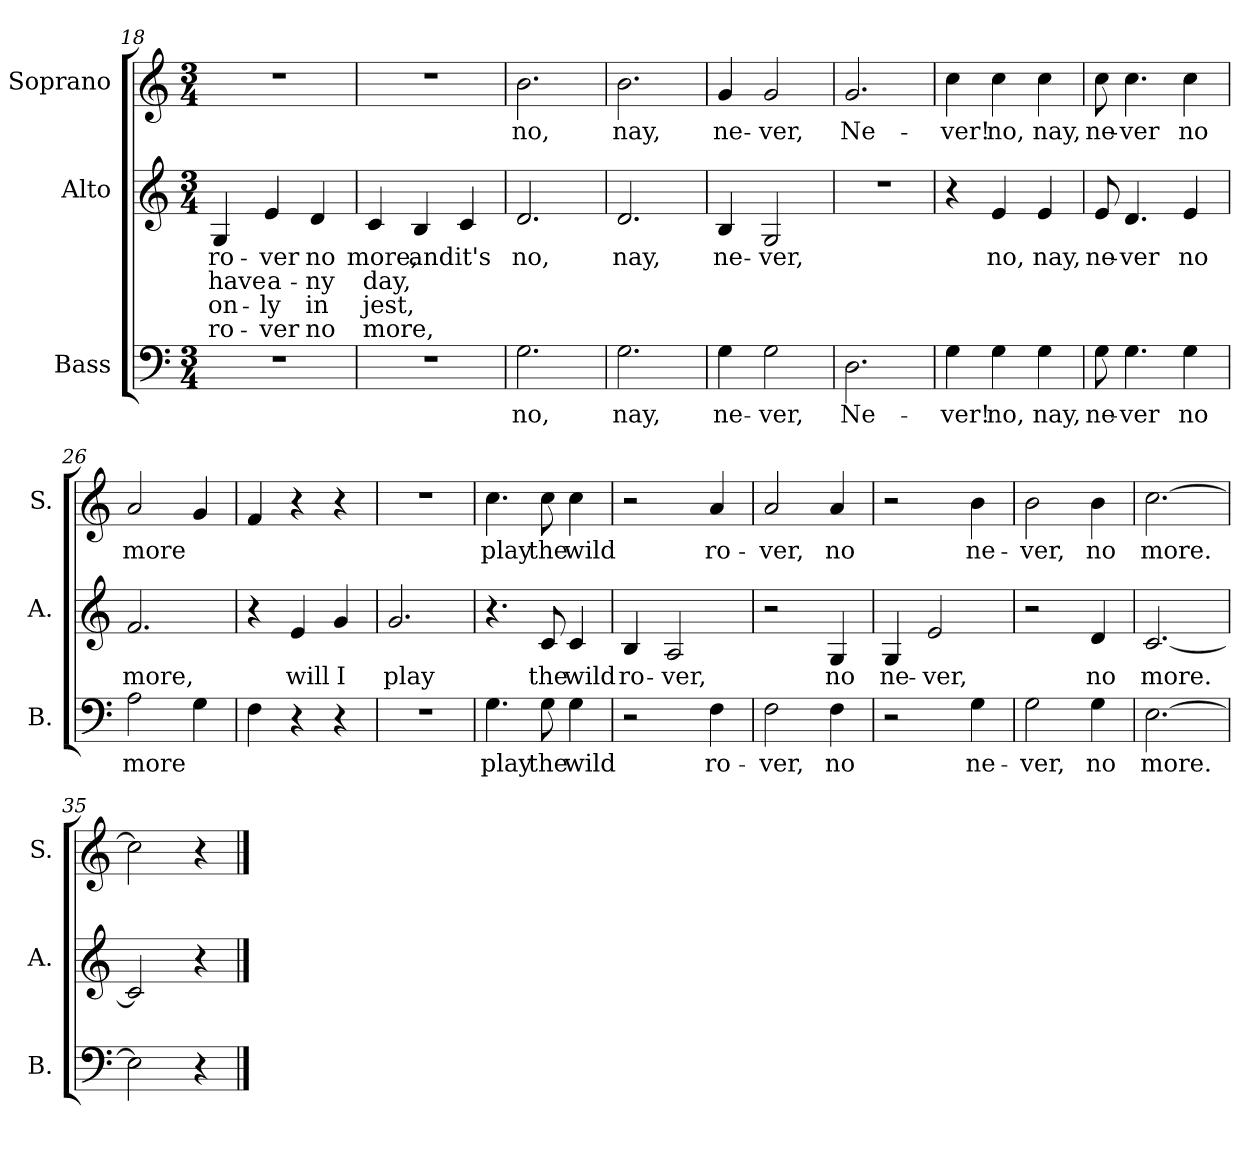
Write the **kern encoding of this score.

**kern	**text	**kern	**text	**text	**text	**text	**kern	**text
*part3	*part3	*part2	*part2	*part2	*part2	*part2	*part1	*part1
*staff3	*staff3	*staff2	*staff2	*staff2	*staff2	*staff2	*staff1	*staff1
*I"Bass	*	*I"Alto	*	*	*	*	*I"Soprano	*
*I'B.	*	*I'A.	*	*	*	*	*I'S.	*
*clefF4	*	*clefG2	*	*	*	*	*clefG2	*
*k[]	*	*k[]	*	*	*	*	*k[]	*
*M3/4	*	*M3/4	*	*	*	*	*M3/4	*
=18	=18	=18	=18	=18	=18	=18	=18	=18
!	!	!	!LO:LY:b	!LO:LY:b	!LO:LY:b	!LO:LY:b	!	!
2.r	.	4G/	ro-	have	on-	ro-	2.r	.
!	!	!	!LO:LY:b	!LO:LY:b	!LO:LY:b	!LO:LY:b	!	!
.	.	4e/	-ver	a-	-ly	-ver	.	.
!	!	!	!LO:LY:b	!LO:LY:b	!LO:LY:b	!LO:LY:b	!	!
.	.	4d/	no	-ny	in	no	.	.
=19	=19	=19	=19	=19	=19	=19	=19	=19
!	!	!	!LO:LY:b	!LO:LY:b	!LO:LY:b	!LO:LY:b	!	!
2.r	.	4c/	more,	day,	jest,	more,	2.r	.
!	!	!	!LO:LY:b	!	!	!	!	!
.	.	4B/	and	.	.	.	.	.
!	!	!	!LO:LY:b	!	!	!	!	!
.	.	4c/	it's	.	.	.	.	.
!!LO:PB:g=z
=20	=20	=20	=20	=20	=20	=20	=20	=20
!	!LO:LY:b	!	!LO:LY:b	!	!	!	!	!LO:LY:b
2.G\	no,	2.d/	no,	.	.	.	2.b\	no,
=21	=21	=21	=21	=21	=21	=21	=21	=21
!	!LO:LY:b	!	!LO:LY:b	!	!	!	!	!LO:LY:b
2.G\	nay,	2.d/	nay,	.	.	.	2.b\	nay,
=22	=22	=22	=22	=22	=22	=22	=22	=22
!	!LO:LY:b	!	!LO:LY:b	!	!	!	!	!LO:LY:b
4G\	ne-	4B/	ne-	.	.	.	4g/	ne-
!	!LO:LY:b	!	!LO:LY:b	!	!	!	!	!LO:LY:b
2G\	-ver,	2G/	-ver,	.	.	.	2g/	-ver,
=23	=23	=23	=23	=23	=23	=23	=23	=23
!	!LO:LY:b	!	!	!	!	!	!	!LO:LY:b
2.D\	Ne-	2.r	.	.	.	.	2.g/	Ne-
=24	=24	=24	=24	=24	=24	=24	=24	=24
!	!LO:LY:b	!	!	!	!	!	!	!LO:LY:b
4G\	-ver!	4r	.	.	.	.	4cc\	-ver!
!	!LO:LY:b	!	!LO:LY:b	!	!	!	!	!LO:LY:b
4G\	no,	4e/	no,	.	.	.	4cc\	no,
!	!LO:LY:b	!	!LO:LY:b	!	!	!	!	!LO:LY:b
4G\	nay,	4e/	nay,	.	.	.	4cc\	nay,
=25	=25	=25	=25	=25	=25	=25	=25	=25
!	!LO:LY:b	!	!LO:LY:b	!	!	!	!	!LO:LY:b
8G\	ne-	8e/	ne-	.	.	.	8cc\	ne-
!	!LO:LY:b	!	!LO:LY:b	!	!	!	!	!LO:LY:b
4.G\	-ver	4.d/	-ver	.	.	.	4.cc\	-ver
!	!LO:LY:b	!	!LO:LY:b	!	!	!	!	!LO:LY:b
4G\	no	4e/	no	.	.	.	4cc\	no
=26	=26	=26	=26	=26	=26	=26	=26	=26
!	!LO:LY:b	!	!LO:LY:b	!	!	!	!	!LO:LY:b
2A\	more	2.f/	more,	.	.	.	2a/	more
4G\	.	.	.	.	.	.	4g/	.
=27	=27	=27	=27	=27	=27	=27	=27	=27
4F\	.	4r	.	.	.	.	4f/	.
!	!	!	!LO:LY:b	!	!	!	!	!
4r	.	4e/	will	.	.	.	4r	.
!	!	!	!LO:LY:b	!	!	!	!	!
4r	.	4g/	I	.	.	.	4r	.
=28	=28	=28	=28	=28	=28	=28	=28	=28
!	!	!	!LO:LY:b	!	!	!	!	!
2.r	.	2.g/	play	.	.	.	2.r	.
=29	=29	=29	=29	=29	=29	=29	=29	=29
!	!LO:LY:b	!	!	!	!	!	!	!LO:LY:b
4.G\	play	4.r	.	.	.	.	4.cc\	play
!	!LO:LY:b	!	!LO:LY:b	!	!	!	!	!LO:LY:b
8G\	the	8c/	the	.	.	.	8cc\	the
!	!LO:LY:b	!	!LO:LY:b	!	!	!	!	!LO:LY:b
4G\	wild	4c/	wild	.	.	.	4cc\	wild
=30	=30	=30	=30	=30	=30	=30	=30	=30
!	!	!	!LO:LY:b	!	!	!	!	!
2r	.	4B/	ro-	.	.	.	2r	.
!	!	!	!LO:LY:b	!	!	!	!	!
.	.	2A/	-ver,	.	.	.	.	.
!	!LO:LY:b	!	!	!	!	!	!	!LO:LY:b
4F\	ro-	.	.	.	.	.	4a/	ro-
!!LO:LB:g=z
=31	=31	=31	=31	=31	=31	=31	=31	=31
!	!LO:LY:b	!	!	!	!	!	!	!LO:LY:b
2F\	-ver,	2r	.	.	.	.	2a/	-ver,
!	!LO:LY:b	!	!LO:LY:b	!	!	!	!	!LO:LY:b
4F\	no	4G/	no	.	.	.	4a/	no
=32	=32	=32	=32	=32	=32	=32	=32	=32
!	!	!	!LO:LY:b	!	!	!	!	!
2r	.	4G/	ne-	.	.	.	2r	.
!	!	!	!LO:LY:b	!	!	!	!	!
.	.	2e/	-ver,	.	.	.	.	.
!	!LO:LY:b	!	!	!	!	!	!	!LO:LY:b
4G\	ne-	.	.	.	.	.	4b\	ne-
=33	=33	=33	=33	=33	=33	=33	=33	=33
!	!LO:LY:b	!	!	!	!	!	!	!LO:LY:b
2G\	-ver,	2r	.	.	.	.	2b\	-ver,
!	!LO:LY:b	!	!LO:LY:b	!	!	!	!	!LO:LY:b
4G\	no	4d/	no	.	.	.	4b\	no
=34	=34	=34	=34	=34	=34	=34	=34	=34
!	!LO:LY:b	!	!LO:LY:b	!	!	!	!	!LO:LY:b
[2.E\	more.	[2.c/	more.	.	.	.	[2.cc\	more.
=35	=35	=35	=35	=35	=35	=35	=35	=35
2E\]	.	2c/]	.	.	.	.	2cc\]	.
4r	.	4r	.	.	.	.	4r	.
==	==	==	==	==	==	==	==	==
*-	*-	*-	*-	*-	*-	*-	*-	*-
